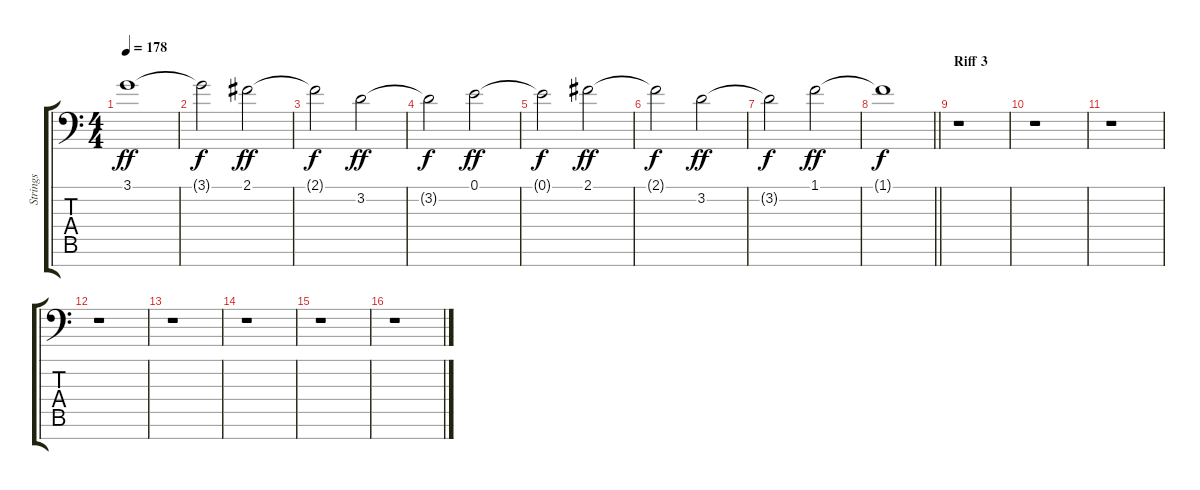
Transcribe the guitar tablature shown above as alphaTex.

\track ("Strings" "Strings") {instrument synthstrings1}
\staff {score tabs}
\tuning (E4 B3 G3 D3 A2 E2 C-1) {hide}
\ts (4 4)
\tempo 178
\clef f4
\ks c
3.1.1{dy ff} |
3.1{t}.2{dy f} 2.1.2{dy ff} |
2.1{t}.2{dy f} 3.2.2{dy ff} |
3.2{t}.2{dy f} 0.1.2{dy ff} |
0.1{t}.2{dy f} 2.1.2{dy ff} |
2.1{t}.2{dy f} 3.2.2{dy ff} |
3.2{t}.2{dy f} 1.1.2{dy ff} |
\barLineRight lightlight
1.1{t}.1{dy f} |
\section ("" "Riff 3")
r.1 |
r.1 |
r.1 |
r.1 |
r.1 |
r.1 |
r.1 |
r.1
